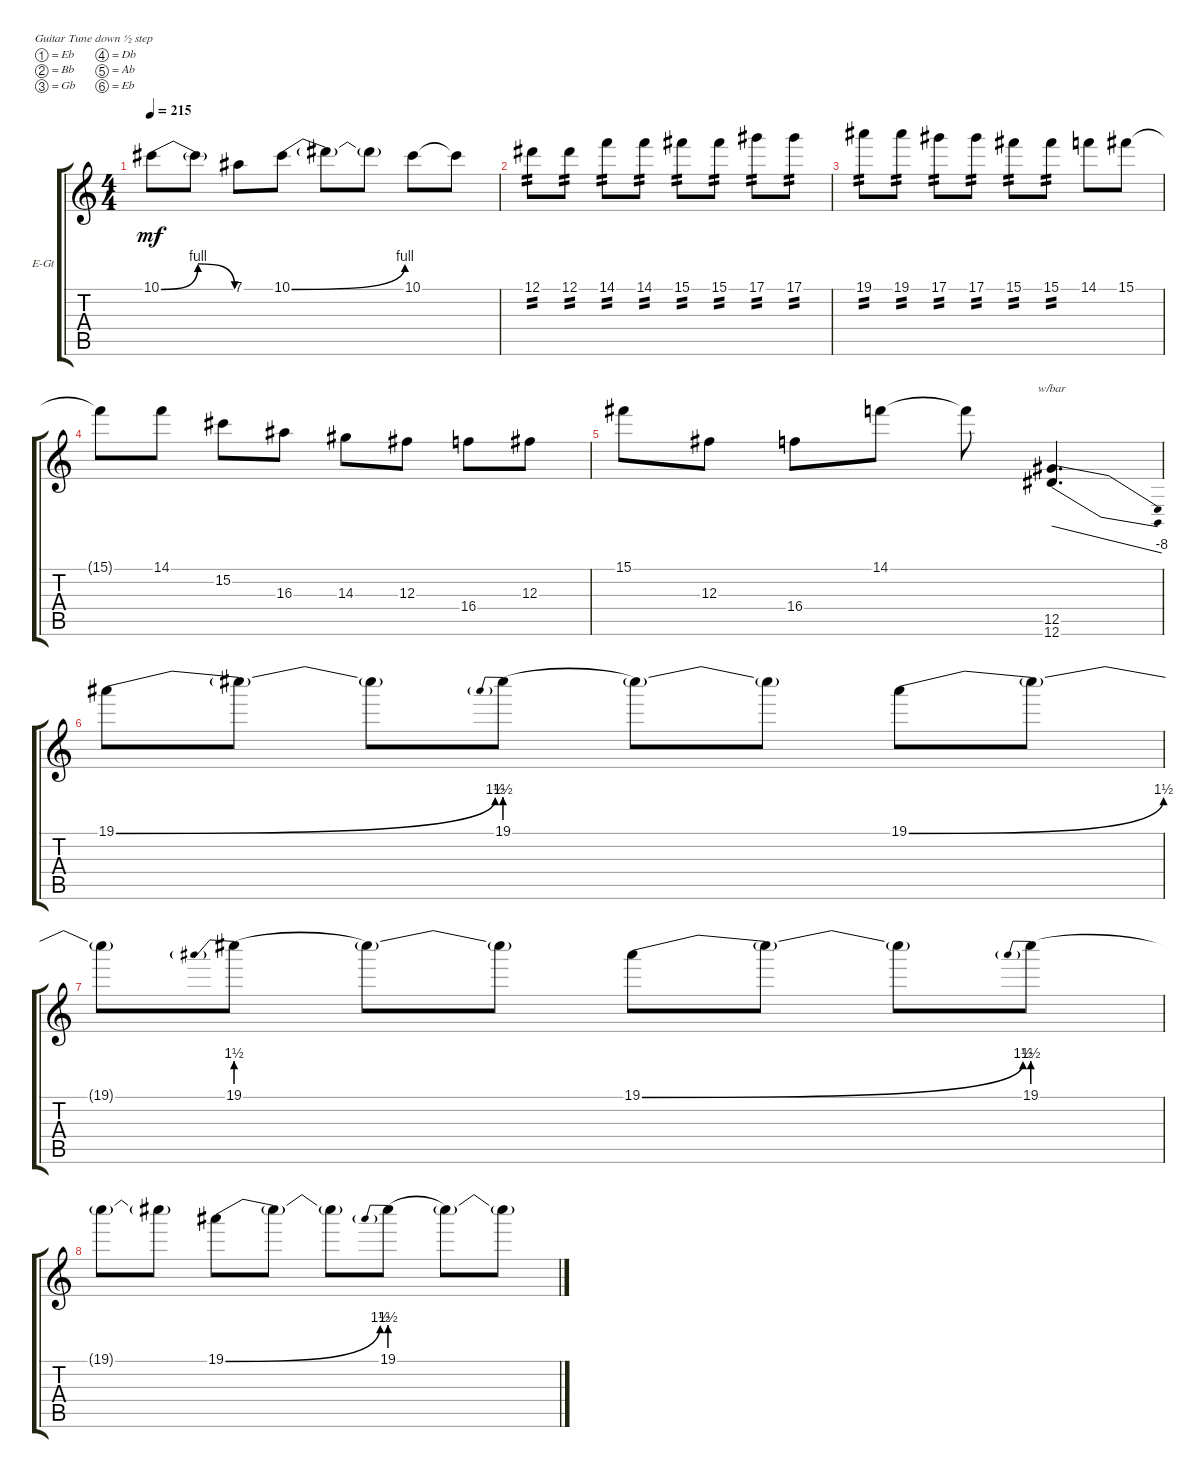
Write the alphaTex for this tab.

\bracketExtendMode groupsimilarinstruments
\firstSystemTrackNameOrientation horizontal
\otherSystemsTrackNameOrientation horizontal
\track ("solo" "E-Gt") {instrument distortionguitar}
\staff {score tabs}
\tuning (Eb4 Bb3 Gb3 Db3 Ab2 Eb2)
\ts (4 4)
\tempo 215
\clef g2
\ks c
10.1{be (bendrelease 0 0 10.2 4 20.4 4 30 0)}.8{dy mf} 10.1{t}.8 7.1.8 10.1{be (bend 0 0 15 4)}.8 10.1{t}.8 10.1{t}.8 10.1.8 10.1{t}.8 |
12.1.8{tp 2} 12.1.8{tp 2} 14.1.8{tp 2} 14.1.8{tp 2} 15.1.8{tp 2} 15.1.8{tp 2} 17.1.8{tp 2} 17.1.8{tp 2} |
19.1.8{tp 2} 19.1.8{tp 2} 17.1.8{tp 2} 17.1.8{tp 2} 15.1.8{tp 2} 15.1.8{tp 2} 14.1.8 15.1.8 |
15.1{t}.8 14.1.8 15.2.8 16.3.8 14.3.8 12.3.8 16.4.8 12.3.8 |
15.1.8 12.3.8 16.4.8 14.1.8 14.1{t}.8 (12.5 12.6).4{d tbe (dive default 0 0 59.4 -32)} |
19.1{be (bend 0 0 19.8 6)}.8 19.1{t}.8 19.1{t}.8 19.1{be (prebend 0 6 60 6)}.8 19.1{t}.8 19.1{t}.8 19.1{be (bend 6.6 0 20.4 6)}.8 19.1{t}.8 |
19.1{t}.8 19.1{be (prebend 0 6 60 6)}.8 19.1{t}.8 19.1{t}.8 19.1{be (bend 0 0 19.8 6)}.8 19.1{t}.8 19.1{t}.8 19.1{be (prebend 0 6 60 6)}.8 |
19.1{t}.8 19.1{t}.8 19.1{be (bend 15 0 33 6)}.8 19.1{t}.8 19.1{t}.8 19.1{be (prebend 0 6 60 6)}.8 19.1{t}.8 19.1{t}.8
